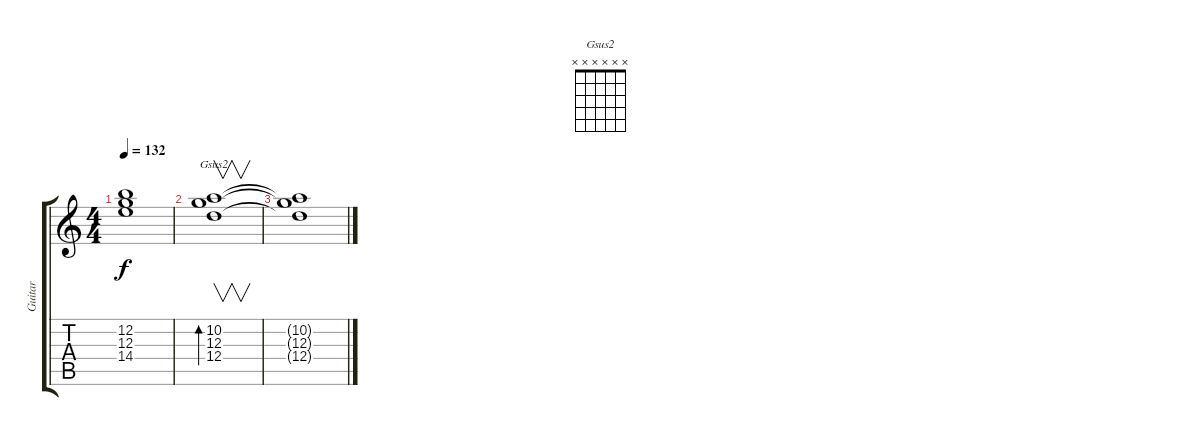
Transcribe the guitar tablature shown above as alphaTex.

\track ("Guitar" "Guitar") {instrument overdrivenguitar}
\staff {score tabs}
\tuning (E4 B3 G3 D3 A2 E2) {hide}
\chord ("Gsus2" x x x x x x) {firstfret 0}
\ts (4 4)
\tempo 132
\clef g2
\ks c
(12.2{t} 12.3{t} 14.4{t}).1{dy f} |
(10.2 12.3 12.4).1{v bd 480 ch "Gsus2"} |
(10.2{t} 12.3{t} 12.4{t}).1
